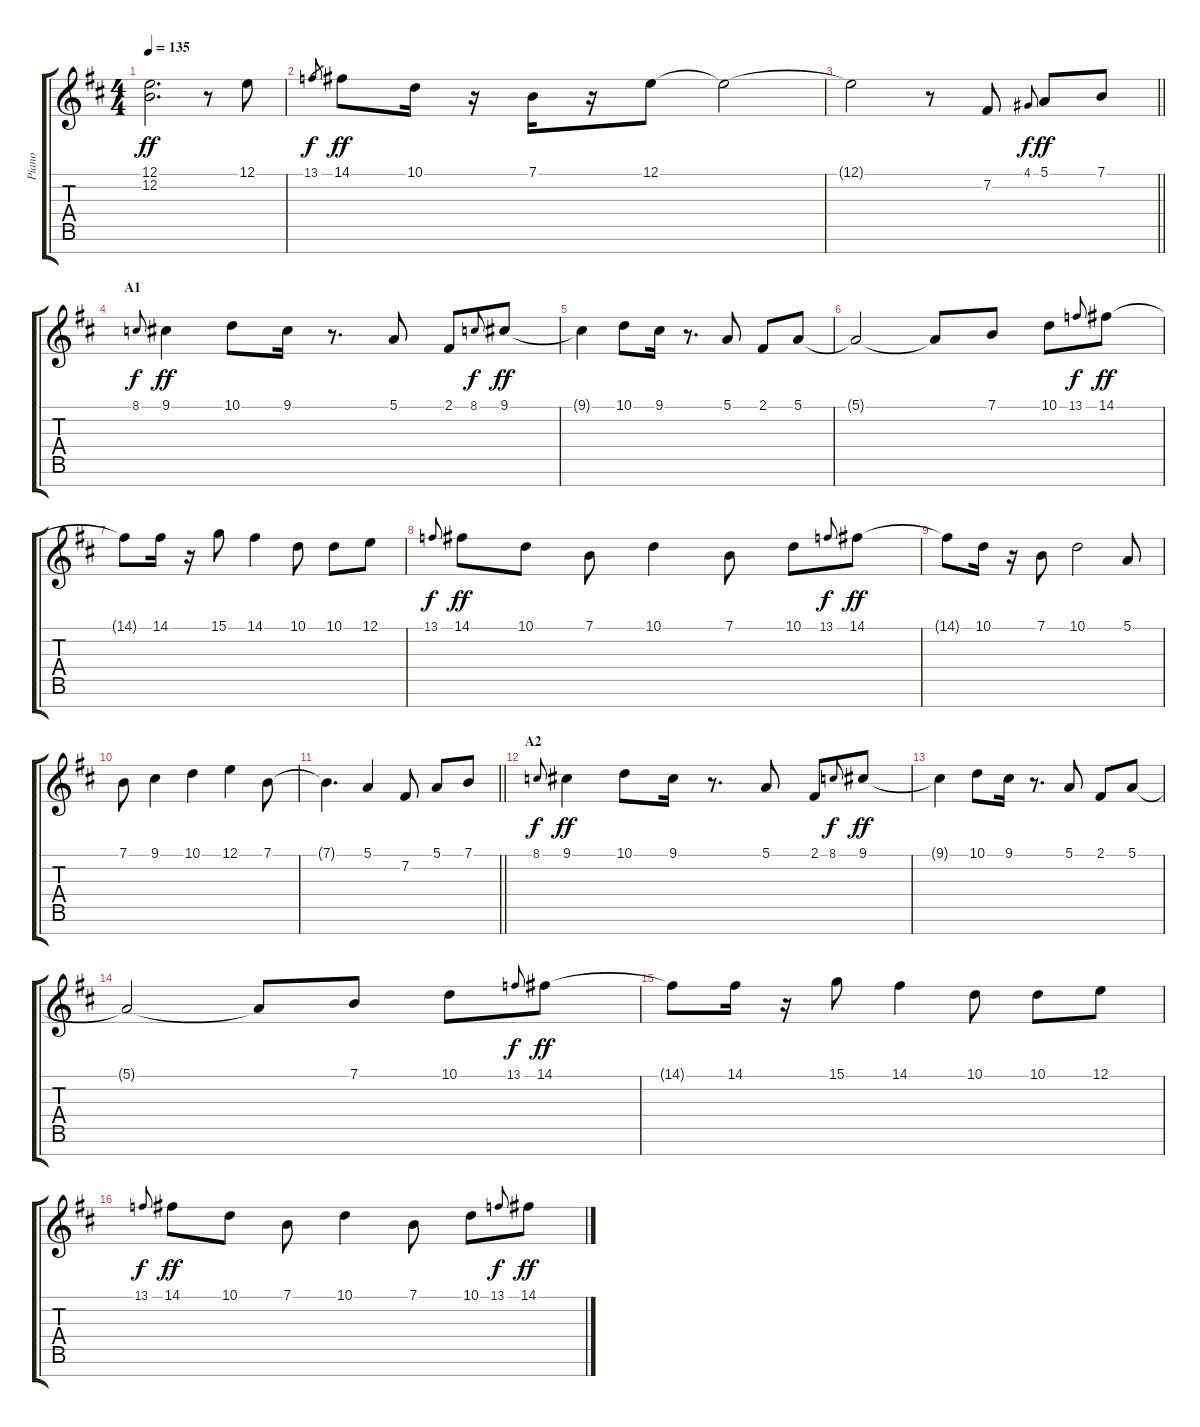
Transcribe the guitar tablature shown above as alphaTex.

\track ("Piano" "Piano") {instrument acousticgrandpiano}
\staff {score tabs}
\tuning (E4 B3 G3 D3 A2 E2 B1) {hide}
\ts (4 4)
\tempo 135
\clef g2
\ks d
(12.1{t} 12.2{t}).2{d dy ff} r.8 12.1.8 |
13.1.8{gr dy f} 14.1.8{dy ff} 10.1.16 r.16 7.1.16 r.16 12.1.8 12.1{t}.2 |
\barLineRight lightlight
12.1{t}.2 r.8 7.2.8 4.1.8{gr onbeat dy f} 5.1.8{dy ff} 7.1.8 |
\section ("" "A1")
8.1.8{gr onbeat dy f} 9.1.4{dy ff} 10.1.8 9.1.16 r.8{d} 5.1.8 2.1.8 8.1.8{gr onbeat dy f} 9.1.8{dy ff} |
9.1{t}.4 10.1.8 9.1.16 r.8{d} 5.1.8 2.1.8 5.1.8 |
5.1{t}.2 5.1{t}.8 7.1.8 10.1.8 13.1.8{gr onbeat dy f} 14.1.8{dy ff} |
14.1{t}.8 14.1.16 r.16 15.1.8 14.1.4 10.1.8 10.1.8 12.1.8 |
13.1.8{gr onbeat dy f} 14.1.8{dy ff} 10.1.8 7.1.8 10.1.4 7.1.8 10.1.8 13.1.8{gr onbeat dy f} 14.1.8{dy ff} |
14.1{t}.8 10.1.16 r.16 7.1.8 10.1.2 5.1.8 |
7.1.8 9.1.4 10.1.4 12.1.4 7.1.8 |
\barLineRight lightlight
7.1{t}.4{d} 5.1.4 7.2.8 5.1.8 7.1.8 |
\section ("" "A2")
8.1.8{gr onbeat dy f} 9.1.4{dy ff} 10.1.8 9.1.16 r.8{d} 5.1.8 2.1.8 8.1.8{gr onbeat dy f} 9.1.8{dy ff} |
9.1{t}.4 10.1.8 9.1.16 r.8{d} 5.1.8 2.1.8 5.1.8 |
5.1{t}.2 5.1{t}.8 7.1.8 10.1.8 13.1.8{gr onbeat dy f} 14.1.8{dy ff} |
14.1{t}.8 14.1.16 r.16 15.1.8 14.1.4 10.1.8 10.1.8 12.1.8 |
13.1.8{gr onbeat dy f} 14.1.8{dy ff} 10.1.8 7.1.8 10.1.4 7.1.8 10.1.8 13.1.8{gr onbeat dy f} 14.1.8{dy ff}
